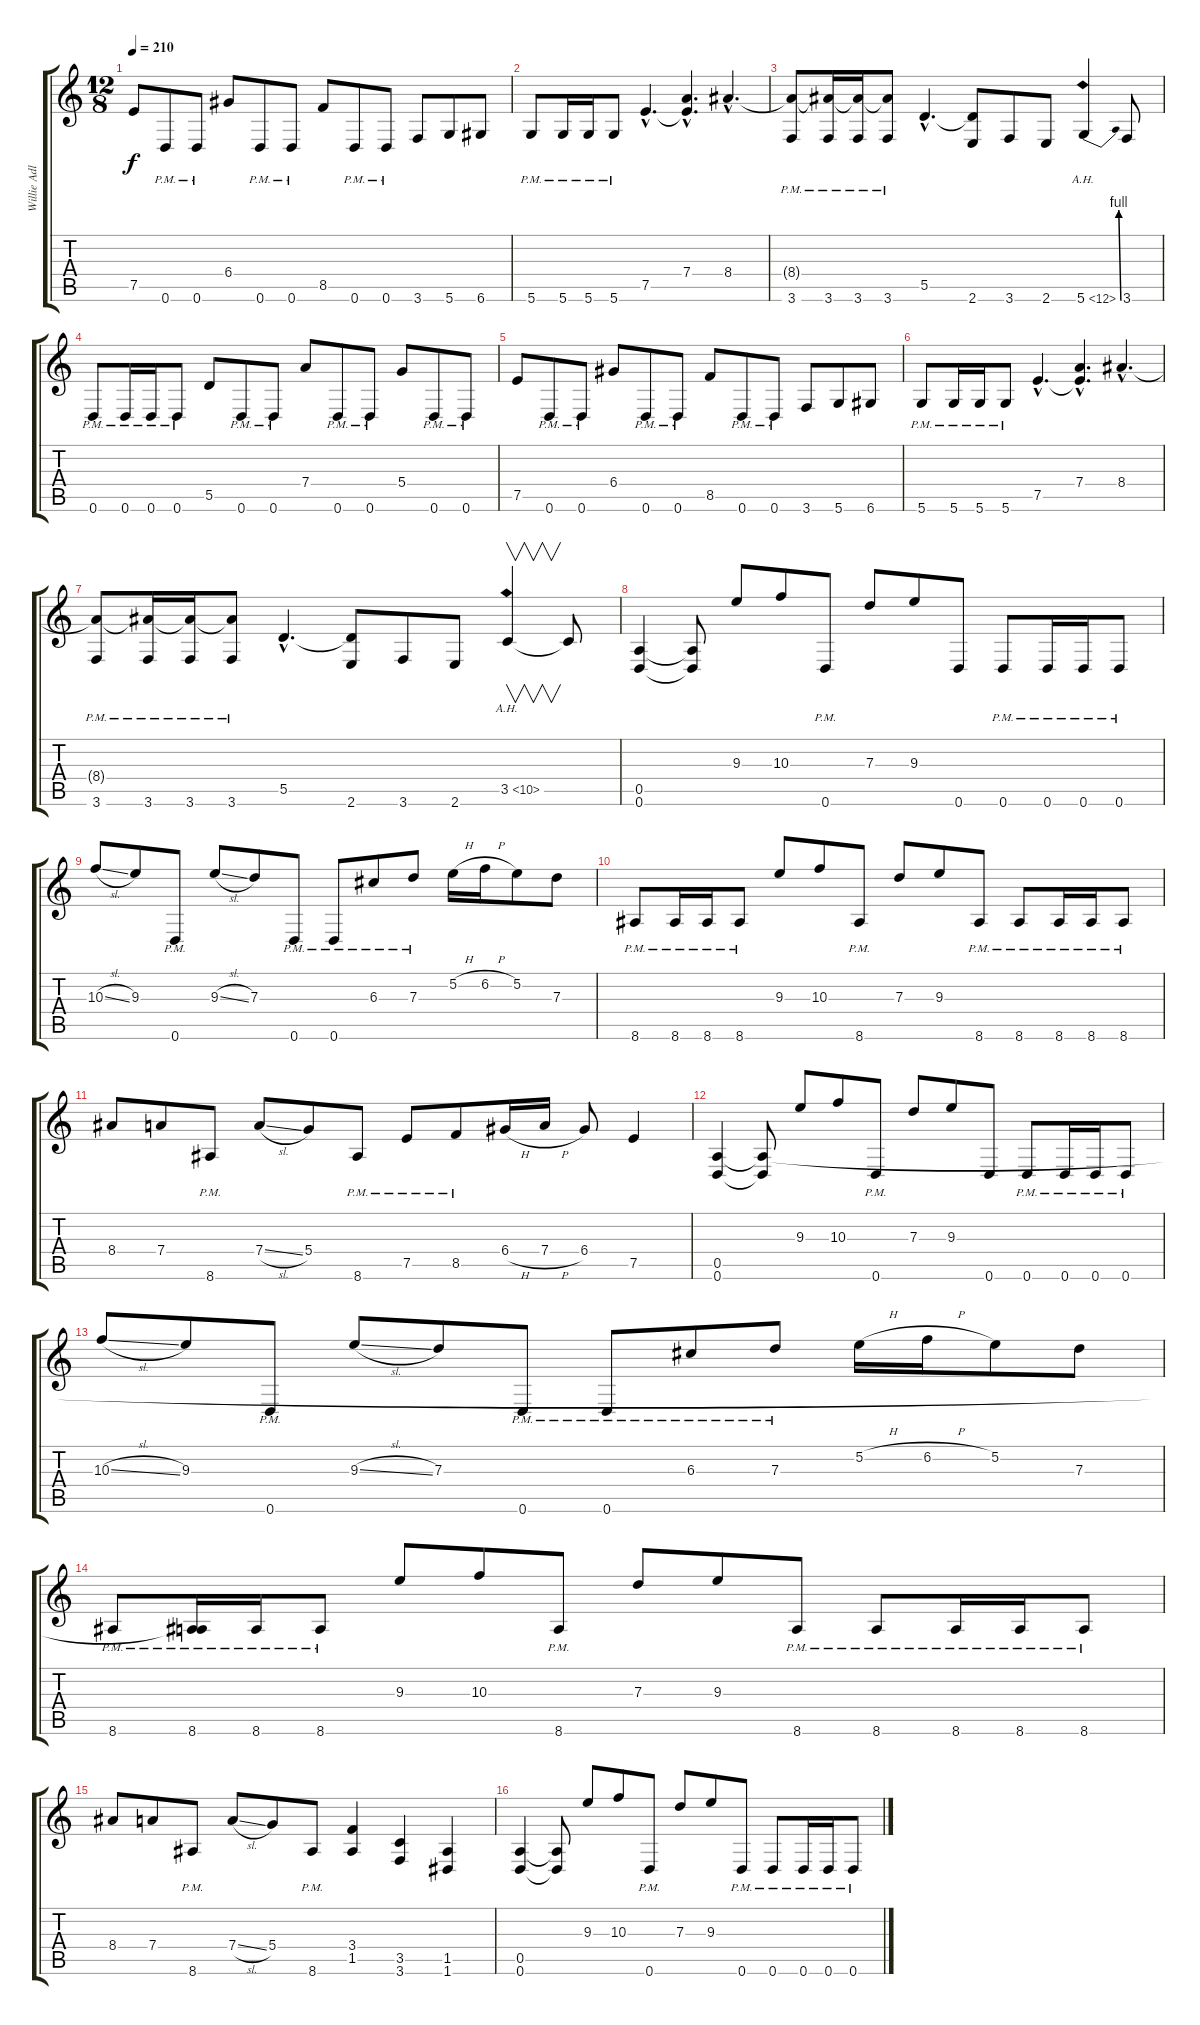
\track ("Willie Adler" "Willie Adl") {instrument distortionguitar}
\staff {score tabs}
\tuning (E4 B3 G3 D3 A2 D2) {hide}
\ts (12 8)
\tempo 210
\clef g2
\ks c
7.5.8{dy f} 0.6{pm}.8 0.6{pm}.8 6.4.8 0.6{pm}.8 0.6{pm}.8 8.5.8 0.6{pm}.8 0.6{pm}.8 3.6.8 5.6.8 6.6.8 |
5.6{pm}.8 5.6{pm}.16 5.6{pm}.16 5.6{pm}.8 7.5{hac}.4{d} (7.4{hac} 7.5{hac t}).4{d} 8.4{hac}.4{d} |
(8.4{t} 3.6{pm}).8 (8.4{t} 3.6{pm}).16 (8.4{t} 3.6{pm}).16 (8.4{t} 3.6{pm}).8 5.5{hac}.4{d} (5.5{t} 2.6).8 3.6.8 2.6.8 5.6{be (bend 0 0 60 4) ah 7}.4 3.6.8 |
0.6{pm}.8 0.6{pm}.16 0.6{pm}.16 0.6{pm}.8 5.5.8 0.6{pm}.8 0.6{pm}.8 7.4.8 0.6{pm}.8 0.6{pm}.8 5.4.8 0.6{pm}.8 0.6{pm}.8 |
7.5.8 0.6{pm}.8 0.6{pm}.8 6.4.8 0.6{pm}.8 0.6{pm}.8 8.5.8 0.6{pm}.8 0.6{pm}.8 3.6.8 5.6.8 6.6.8 |
5.6{pm}.8 5.6{pm}.16 5.6{pm}.16 5.6{pm}.8 7.5{hac}.4{d} (7.4{hac} 7.5{hac t}).4{d} 8.4{hac}.4{d} |
(8.4{t} 3.6{pm}).8 (8.4{t} 3.6{pm}).16 (8.4{t} 3.6{pm}).16 (8.4{t} 3.6{pm}).8 5.5{hac}.4{d} (5.5{t} 2.6).8 3.6.8 2.6.8 3.5{ah 7}.4{v} 3.5{t}.8 |
(0.5 0.6).4 (0.5{t} 0.6{t}).8 9.3.8 10.3.8 0.6{pm}.8 7.3.8 9.3.8 0.6.8 0.6{pm}.8 0.6{pm}.16 0.6{pm}.16 0.6{pm}.8 |
10.3{sl}.8 9.3.8 0.6{pm}.8 9.3{sl}.8 7.3.8 0.6{pm}.8 0.6{pm}.8 6.3{pm}.8 7.3{pm}.8 5.2{h}.16 6.2{h}.16 5.2.8 7.3.8 |
8.6{pm}.8 8.6{pm}.16 8.6{pm}.16 8.6{pm}.8 9.3.8 10.3.8 8.6{pm}.8 7.3.8 9.3.8 8.6{pm}.8 8.6{pm}.8 8.6{pm}.16 8.6{pm}.16 8.6{pm}.8 |
8.4.8 7.4.8 8.6{pm}.8 7.4{sl}.8 5.4.8 8.6{pm}.8 7.5{pm}.8 8.5{pm}.8 6.4{h}.16 7.4{h}.16 6.4.8 7.5.4 |
(0.5 0.6).4 (0.5{t} 0.6{t}).8 9.3.8 10.3.8 0.6{pm}.8 7.3.8 9.3.8 0.6.8 0.6{pm}.8 0.6{pm}.16 0.6{pm}.16 0.6{pm}.8 |
10.3{sl}.8 9.3.8 0.6{pm}.8 9.3{sl}.8 7.3.8 0.6{pm}.8 0.6{pm}.8 6.3{pm}.8 7.3{pm}.8 5.2{h}.16 6.2{h}.16 5.2.8 7.3.8 |
8.6{pm}.8 (0.5{t} 8.6{pm}).16 8.6{pm}.16 8.6{pm}.8 9.3.8 10.3.8 8.6{pm}.8 7.3.8 9.3.8 8.6{pm}.8 8.6{pm}.8 8.6{pm}.16 8.6{pm}.16 8.6{pm}.8 |
8.4.8 7.4.8 8.6{pm}.8 7.4{sl}.8 5.4.8 8.6{pm}.8 (3.4 1.5).4 (3.5 3.6).4 (1.5 1.6).4 |
(0.5 0.6).4 (0.5{t} 0.6{t}).8 9.3.8 10.3.8 0.6{pm}.8 7.3.8 9.3.8 0.6{pm}.8 0.6{pm}.8 0.6{pm}.16 0.6{pm}.16 0.6{pm}.8
